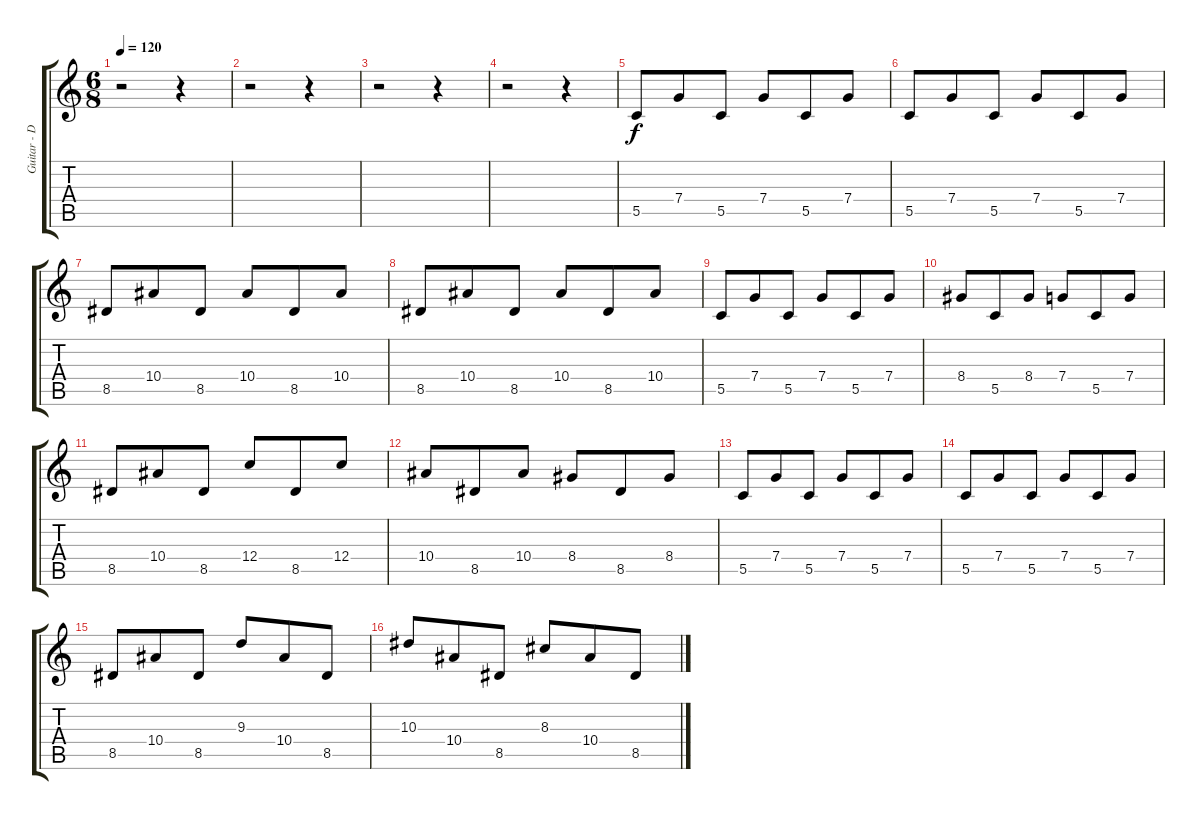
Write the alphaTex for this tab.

\track ("Guitar - Daron" "Guitar - D") {instrument electricguitarclean}
\staff {score tabs}
\tuning (D4 A3 F3 C3 G2 C2) {hide}
\ts (6 8)
\tempo 120
\clef g2
\ks c
r.2{dy f} r.4 |
r.2 r.4 |
r.2 r.4 |
r.2 r.4 |
5.5.8 7.4.8 5.5.8 7.4.8 5.5.8 7.4.8 |
5.5.8 7.4.8 5.5.8 7.4.8 5.5.8 7.4.8 |
8.5.8 10.4.8 8.5.8 10.4.8 8.5.8 10.4.8 |
8.5.8 10.4.8 8.5.8 10.4.8 8.5.8 10.4.8 |
5.5.8 7.4.8 5.5.8 7.4.8 5.5.8 7.4.8 |
8.4.8 5.5.8 8.4.8 7.4.8 5.5.8 7.4.8 |
8.5.8 10.4.8 8.5.8 12.4.8 8.5.8 12.4.8 |
10.4.8 8.5.8 10.4.8 8.4.8 8.5.8 8.4.8 |
5.5.8 7.4.8 5.5.8 7.4.8 5.5.8 7.4.8 |
5.5.8 7.4.8 5.5.8 7.4.8 5.5.8 7.4.8 |
8.5.8 10.4.8 8.5.8 9.3.8 10.4.8 8.5.8 |
10.3.8 10.4.8 8.5.8 8.3.8 10.4.8 8.5.8
